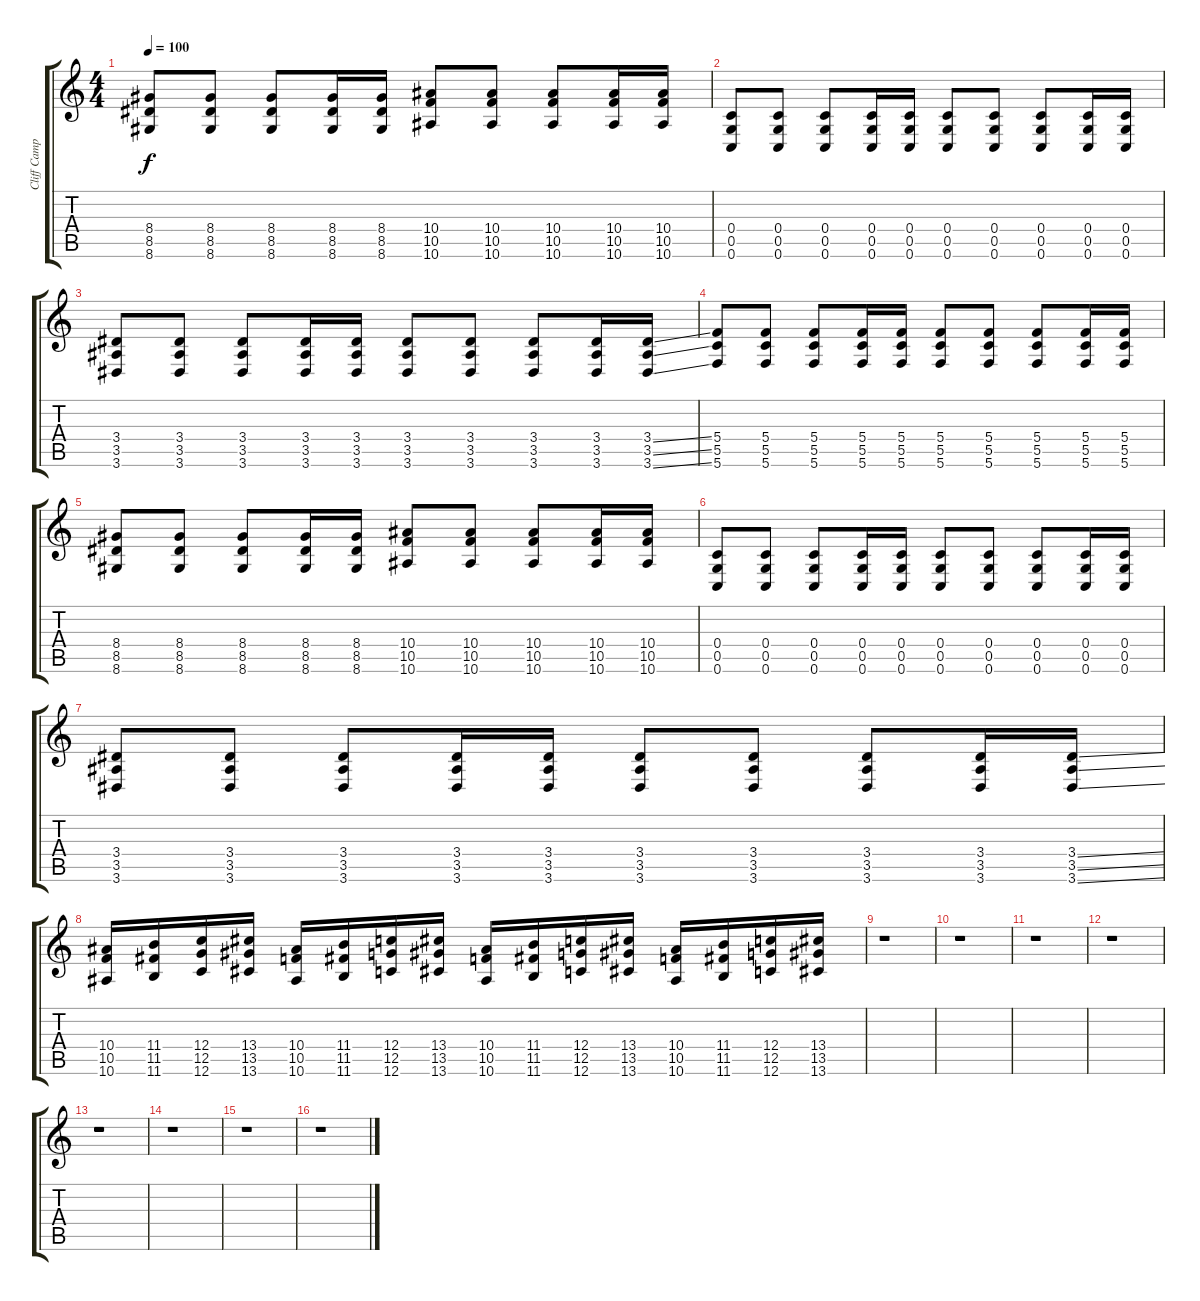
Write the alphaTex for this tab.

\track ("Cliff Campbell 1" "Cliff Camp") {instrument overdrivenguitar}
\staff {score tabs}
\tuning (D4 A3 F3 C3 G2 C2) {hide}
\ts (4 4)
\tempo 100
\clef g2
\ks c
(8.4 8.5 8.6).8{dy f} (8.4 8.5 8.6).8 (8.4 8.5 8.6).8 (8.4 8.5 8.6).16 (8.4 8.5 8.6).16 (10.4 10.5 10.6).8 (10.4 10.5 10.6).8 (10.4 10.5 10.6).8 (10.4 10.5 10.6).16 (10.4 10.5 10.6).16 |
(0.4 0.5 0.6).8 (0.4 0.5 0.6).8 (0.4 0.5 0.6).8 (0.4 0.5 0.6).16 (0.4 0.5 0.6).16 (0.4 0.5 0.6).8 (0.4 0.5 0.6).8 (0.4 0.5 0.6).8 (0.4 0.5 0.6).16 (0.4 0.5 0.6).16 |
(3.4 3.5 3.6).8 (3.4 3.5 3.6).8 (3.4 3.5 3.6).8 (3.4 3.5 3.6).16 (3.4 3.5 3.6).16 (3.4 3.5 3.6).8 (3.4 3.5 3.6).8 (3.4 3.5 3.6).8 (3.4 3.5 3.6).16 (3.4{ss} 3.5{ss} 3.6{ss}).16 |
(5.4 5.5 5.6).8 (5.4 5.5 5.6).8 (5.4 5.5 5.6).8 (5.4 5.5 5.6).16 (5.4 5.5 5.6).16 (5.4 5.5 5.6).8 (5.4 5.5 5.6).8 (5.4 5.5 5.6).8 (5.4 5.5 5.6).16 (5.4 5.5 5.6).16 |
(8.4 8.5 8.6).8 (8.4 8.5 8.6).8 (8.4 8.5 8.6).8 (8.4 8.5 8.6).16 (8.4 8.5 8.6).16 (10.4 10.5 10.6).8 (10.4 10.5 10.6).8 (10.4 10.5 10.6).8 (10.4 10.5 10.6).16 (10.4 10.5 10.6).16 |
(0.4 0.5 0.6).8 (0.4 0.5 0.6).8 (0.4 0.5 0.6).8 (0.4 0.5 0.6).16 (0.4 0.5 0.6).16 (0.4 0.5 0.6).8 (0.4 0.5 0.6).8 (0.4 0.5 0.6).8 (0.4 0.5 0.6).16 (0.4 0.5 0.6).16 |
(3.4 3.5 3.6).8 (3.4 3.5 3.6).8 (3.4 3.5 3.6).8 (3.4 3.5 3.6).16 (3.4 3.5 3.6).16 (3.4 3.5 3.6).8 (3.4 3.5 3.6).8 (3.4 3.5 3.6).8 (3.4 3.5 3.6).16 (3.4{ss} 3.5{ss} 3.6{ss}).16 |
(10.4 10.5 10.6).16 (11.4 11.5 11.6).16 (12.4 12.5 12.6).16 (13.4 13.5 13.6).16 (10.4 10.5 10.6).16 (11.4 11.5 11.6).16 (12.4 12.5 12.6).16 (13.4 13.5 13.6).16 (10.4 10.5 10.6).16 (11.4 11.5 11.6).16 (12.4 12.5 12.6).16 (13.4 13.5 13.6).16 (10.4 10.5 10.6).16 (11.4 11.5 11.6).16 (12.4 12.5 12.6).16 (13.4 13.5 13.6).16 |
r.1 |
r.1 |
r.1 |
r.1 |
r.1 |
r.1 |
r.1 |
r.1
